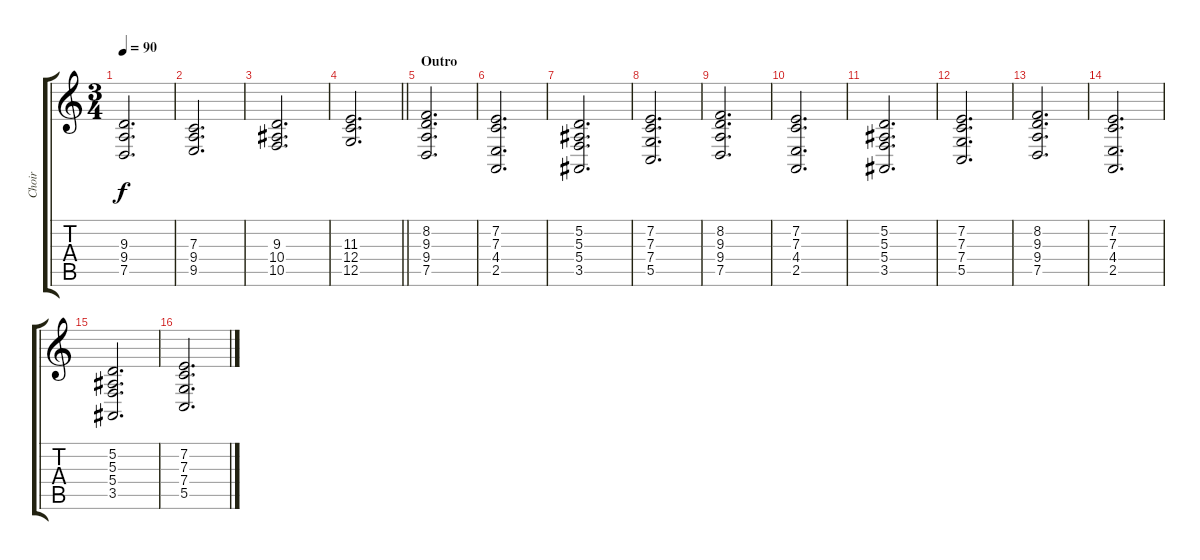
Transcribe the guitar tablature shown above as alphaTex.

\track ("Choir" "Choir") {instrument choiraahs}
\staff {score tabs}
\tuning (D4 A3 F3 C3 G2 D2) {hide}
\ts (3 4)
\tempo 90
\clef g2
\ks c
(9.3 9.4 7.5).2{d dy f} |
(7.3 9.4 9.5).2{d} |
(9.3 10.4 10.5).2{d} |
\barLineRight lightlight
(11.3 12.4 12.5).2{d} |
\section ("" "Outro")
(8.2 9.3 9.4 7.5).2{d} |
(7.2 7.3 4.4 2.5).2{d} |
(5.2 5.3 5.4 3.5).2{d} |
(7.2 7.3 7.4 5.5).2{d} |
(8.2 9.3 9.4 7.5).2{d} |
(7.2 7.3 4.4 2.5).2{d} |
(5.2 5.3 5.4 3.5).2{d} |
(7.2 7.3 7.4 5.5).2{d} |
(8.2 9.3 9.4 7.5).2{d} |
(7.2 7.3 4.4 2.5).2{d} |
(5.2 5.3 5.4 3.5).2{d} |
(7.2 7.3 7.4 5.5).2{d}
